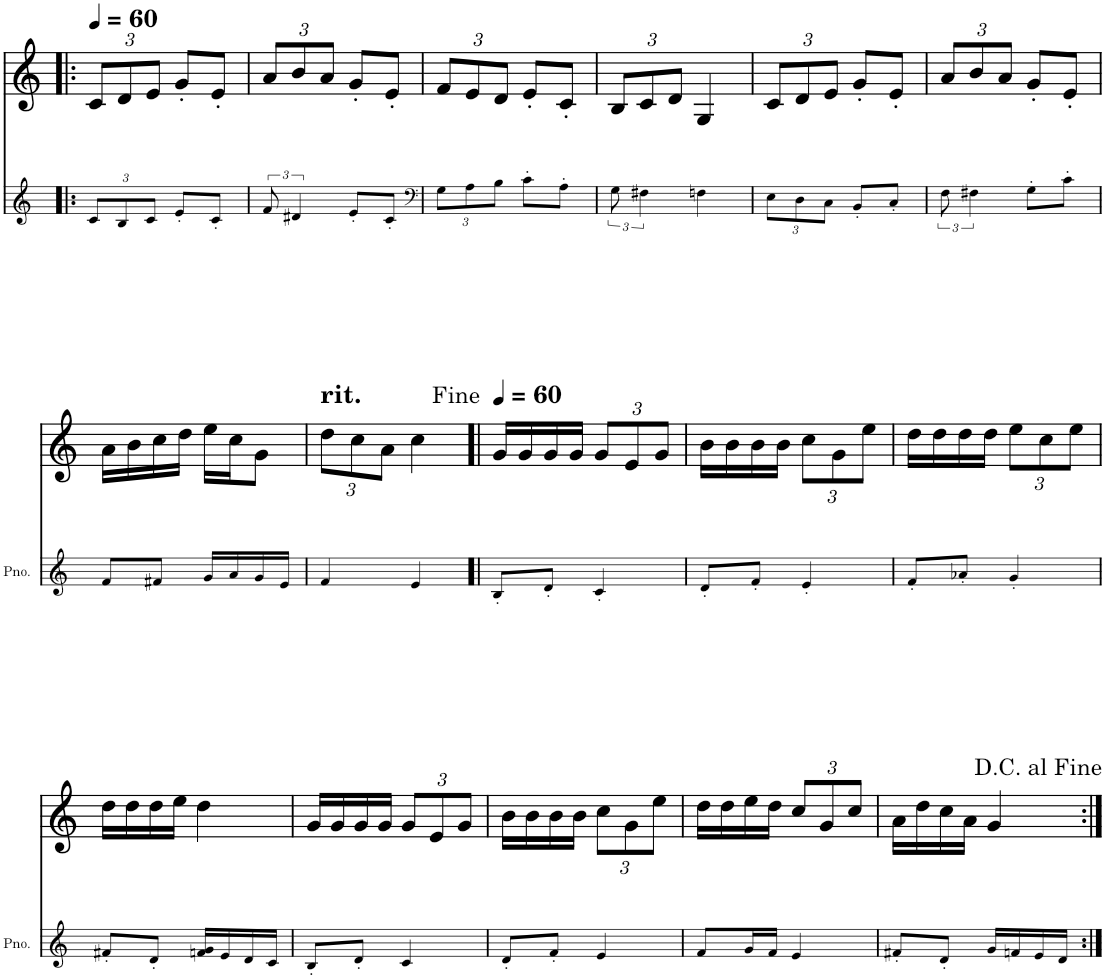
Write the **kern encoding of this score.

**kern	**kern
*part2	*part1
*staff2	*staff1
*I"Piano	*I"Piano
*I'Pno.	*I'Pno
!!LO:PB:g=z
*stria5	*
*clefG2	*clefG2
*k[]	*k[]
*M2/4	*M2/4
*MM60	*MM60
*Xbrackettup	*Xbrackettup
=1!|:	=1!|:
12c/L	12c/L
12B/	12d/
12c/J	12e/J
8e'/L	8g'/L
8c'/J	8e'/J
=2	=2
*brackettup	*
12f/	12a/L
6d#X/	12b/
.	12a/J
8e'/L	8g'/L
8c'/J	8e'/J
=3	=3
*clefF4	*
*Xbrackettup	*
12G\L	12f/L
12A\	12e/
12B\J	12d/J
8c'\L	8e'/L
8A'\J	8c'/J
=4	=4
*brackettup	*
12G\	12B/L
6F#X\	12c/
.	12d/J
4Fn\	4G/
=5	=5
*Xbrackettup	*
12E\L	12c/L
12D\	12d/
12C\J	12e/J
8BB'/L	8g'/L
8C'/J	8e'/J
=6	=6
*brackettup	*
12F\	12a/L
6F#X\	12b/
.	12a/J
8G'\L	8g'/L
8c'\J	8e'/J
!!LO:LB:g=z
=7	=7
*clefG2	*
8f/L	16a\LL
.	16b\
8f#X/J	16cc\
.	16dd\JJ
16g/LL	16ee\LL
16a/	16cc\J
16g/	8g\J
16e/JJ	.
=8	=8
!	!LO:TX:a:t=rit.
4f/	12dd\L
.	12cc\
.	12a\J
4e/	4cc\
=9!|	=9!|
*	*MM60
8B'/L	16g/LL
.	16g/
8d'/J	16g/
.	16g/JJ
4c'/	12g/L
.	12e/
.	12g/J
=10	=10
8d'/L	16b\LL
.	16b\
8f'/J	16b\
.	16b\JJ
4e'/	12cc\L
.	12g\
.	12ee\J
=11	=11
8f'/L	16dd\LL
.	16dd\
8a-X'/J	16dd\
.	16dd\JJ
4g'/	12ee\L
.	12cc\
.	12ee\J
!!LO:LB:g=z
=12	=12
8f#X'/L	16dd\LL
.	16dd\
8d'/J	16dd\
.	16ee\JJ
16fn/ 16g/LL	4dd\
16e/	.
16d/	.
16c/JJ	.
=13	=13
8B'/L	16g/LL
.	16g/
8d'/J	16g/
.	16g/JJ
4c/	12g/L
.	12e/
.	12g/J
=14	=14
8d'/L	16b\LL
.	16b\
8f'/J	16b\
.	16b\JJ
4e/	12cc\L
.	12g\
.	12ee\J
=15	=15
8f/L	16dd\LL
.	16dd\
16g/L	16ee\
16f/JJ	16dd\JJ
4e/	12cc/L
.	12g/
.	12cc/J
=16	=16
8f#X'/L	16a\LL
.	16dd\
8d'/J	16cc\
.	16a\JJ
16g/LL	4g/
16fn/	.
16e/	.
16d/JJ	.
=:|!	=:|!
*-	*-
